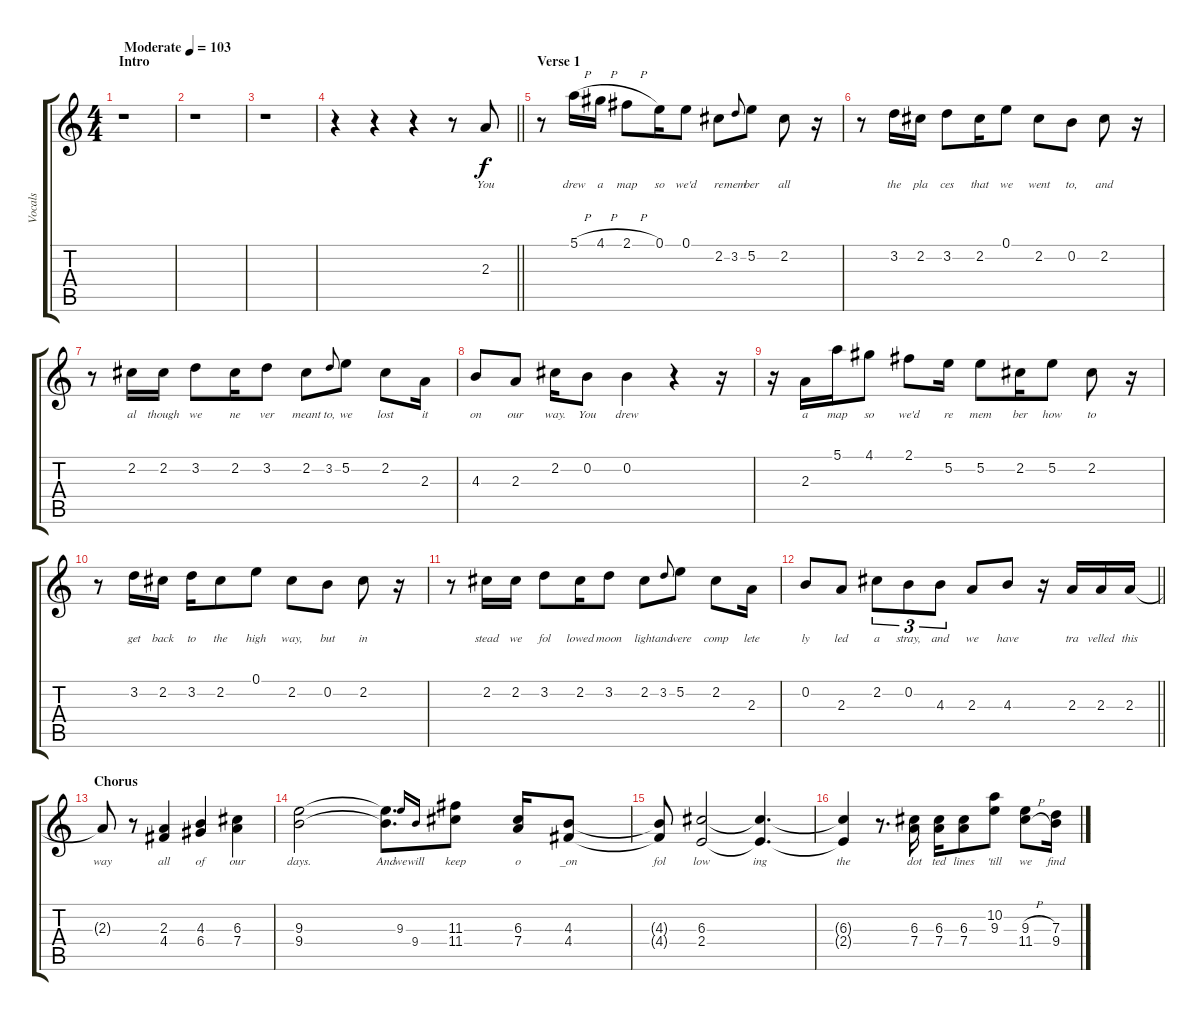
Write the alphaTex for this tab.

\track ("Vocals" "Vocals") {instrument acousticguitarsteel}
\staff {score tabs}
\tuning (E4 B3 G3 D3 A2 E2) {hide}
\ts (4 4)
\section ("" "Intro")
\tempo (103 "Moderate")
\clef g2
\ks c
r.1{dy f instrument acousticguitarsteel} |
r.1 |
r.1 |
\barLineRight lightlight
r.4 r.4 r.4 r.8 2.3.8{lyrics (0 "You") lyrics (1 "") lyrics (2 "") lyrics (3 "") lyrics (4 "")} |
\section ("" "Verse 1")
r.8 5.1{h}.16{lyrics (0 "drew") lyrics (1 "") lyrics (2 "") lyrics (3 "") lyrics (4 "")} 4.1{h}.16{lyrics (0 "a") lyrics (1 "") lyrics (2 "") lyrics (3 "") lyrics (4 "")} 2.1{h}.8{lyrics (0 "map") lyrics (1 "") lyrics (2 "") lyrics (3 "") lyrics (4 "")} 0.1.16{lyrics (0 "so") lyrics (1 "") lyrics (2 "") lyrics (3 "") lyrics (4 "")} 0.1.8{lyrics (0 "we'd") lyrics (1 "") lyrics (2 "") lyrics (3 "") lyrics (4 "")} 2.2.8{lyrics (0 "re") lyrics (1 "") lyrics (2 "") lyrics (3 "") lyrics (4 "")} 3.2.8{lyrics (0 "mem") lyrics (1 "") lyrics (2 "") lyrics (3 "") lyrics (4 "") gr onbeat} 5.2.8{lyrics (0 "ber") lyrics (1 "") lyrics (2 "") lyrics (3 "") lyrics (4 "")} 2.2.8{lyrics (0 "all") lyrics (1 "") lyrics (2 "") lyrics (3 "") lyrics (4 "")} r.16 |
r.8 3.2.16{lyrics (0 "the") lyrics (1 "") lyrics (2 "") lyrics (3 "") lyrics (4 "")} 2.2.16{lyrics (0 "pla") lyrics (1 "") lyrics (2 "") lyrics (3 "") lyrics (4 "")} 3.2.8{lyrics (0 "ces") lyrics (1 "") lyrics (2 "") lyrics (3 "") lyrics (4 "")} 2.2.16{lyrics (0 "that") lyrics (1 "") lyrics (2 "") lyrics (3 "") lyrics (4 "")} 0.1.8{lyrics (0 "we") lyrics (1 "") lyrics (2 "") lyrics (3 "") lyrics (4 "")} 2.2.8{lyrics (0 "went") lyrics (1 "") lyrics (2 "") lyrics (3 "") lyrics (4 "")} 0.2.8{lyrics (0 "to,") lyrics (1 "") lyrics (2 "") lyrics (3 "") lyrics (4 "")} 2.2.8{lyrics (0 "and") lyrics (1 "") lyrics (2 "") lyrics (3 "") lyrics (4 "")} r.16 |
r.8 2.2.16{lyrics (0 "al") lyrics (1 "") lyrics (2 "") lyrics (3 "") lyrics (4 "")} 2.2.16{lyrics (0 "though") lyrics (1 "") lyrics (2 "") lyrics (3 "") lyrics (4 "")} 3.2.8{lyrics (0 "we") lyrics (1 "") lyrics (2 "") lyrics (3 "") lyrics (4 "")} 2.2.16{lyrics (0 "ne") lyrics (1 "") lyrics (2 "") lyrics (3 "") lyrics (4 "")} 3.2.8{lyrics (0 "ver") lyrics (1 "") lyrics (2 "") lyrics (3 "") lyrics (4 "")} 2.2.8{lyrics (0 "meant") lyrics (1 "") lyrics (2 "") lyrics (3 "") lyrics (4 "")} 3.2.8{lyrics (0 "to,") lyrics (1 "") lyrics (2 "") lyrics (3 "") lyrics (4 "") gr onbeat} 5.2.8{lyrics (0 "we") lyrics (1 "") lyrics (2 "") lyrics (3 "") lyrics (4 "")} 2.2.8{lyrics (0 "lost") lyrics (1 "") lyrics (2 "") lyrics (3 "") lyrics (4 "")} 2.3.16{lyrics (0 "it") lyrics (1 "") lyrics (2 "") lyrics (3 "") lyrics (4 "")} |
4.3.8{lyrics (0 "on") lyrics (1 "") lyrics (2 "") lyrics (3 "") lyrics (4 "")} 2.3.8{lyrics (0 "our") lyrics (1 "") lyrics (2 "") lyrics (3 "") lyrics (4 "")} 2.2.16{lyrics (0 "way.") lyrics (1 "") lyrics (2 "") lyrics (3 "") lyrics (4 "")} 0.2.8{lyrics (0 "You") lyrics (1 "") lyrics (2 "") lyrics (3 "") lyrics (4 "")} 0.2.4{lyrics (0 "drew") lyrics (1 "") lyrics (2 "") lyrics (3 "") lyrics (4 "")} r.4 r.16 |
r.16 2.3.16{lyrics (0 "a") lyrics (1 "") lyrics (2 "") lyrics (3 "") lyrics (4 "")} 5.1.16{lyrics (0 "map") lyrics (1 "") lyrics (2 "") lyrics (3 "") lyrics (4 "")} 4.1.8{lyrics (0 "so") lyrics (1 "") lyrics (2 "") lyrics (3 "") lyrics (4 "")} 2.1.8{lyrics (0 "we'd") lyrics (1 "") lyrics (2 "") lyrics (3 "") lyrics (4 "")} 5.2.16{lyrics (0 "re") lyrics (1 "") lyrics (2 "") lyrics (3 "") lyrics (4 "")} 5.2.8{lyrics (0 "mem") lyrics (1 "") lyrics (2 "") lyrics (3 "") lyrics (4 "")} 2.2.16{lyrics (0 "ber") lyrics (1 "") lyrics (2 "") lyrics (3 "") lyrics (4 "")} 5.2.8{lyrics (0 "how") lyrics (1 "") lyrics (2 "") lyrics (3 "") lyrics (4 "")} 2.2.8{lyrics (0 "to") lyrics (1 "") lyrics (2 "") lyrics (3 "") lyrics (4 "")} r.16 |
r.8 3.2.16{lyrics (0 "get") lyrics (1 "") lyrics (2 "") lyrics (3 "") lyrics (4 "")} 2.2.16{lyrics (0 "back") lyrics (1 "") lyrics (2 "") lyrics (3 "") lyrics (4 "")} 3.2.16{lyrics (0 "to") lyrics (1 "") lyrics (2 "") lyrics (3 "") lyrics (4 "")} 2.2.8{lyrics (0 "the") lyrics (1 "") lyrics (2 "") lyrics (3 "") lyrics (4 "")} 0.1.8{lyrics (0 "high") lyrics (1 "") lyrics (2 "") lyrics (3 "") lyrics (4 "")} 2.2.8{lyrics (0 "way,") lyrics (1 "") lyrics (2 "") lyrics (3 "") lyrics (4 "")} 0.2.8{lyrics (0 "but") lyrics (1 "") lyrics (2 "") lyrics (3 "") lyrics (4 "")} 2.2.8{lyrics (0 "in") lyrics (1 "") lyrics (2 "") lyrics (3 "") lyrics (4 "")} r.16 |
r.8 2.2.16{lyrics (0 "stead") lyrics (1 "") lyrics (2 "") lyrics (3 "") lyrics (4 "")} 2.2.16{lyrics (0 "we") lyrics (1 "") lyrics (2 "") lyrics (3 "") lyrics (4 "")} 3.2.8{lyrics (0 "fol") lyrics (1 "") lyrics (2 "") lyrics (3 "") lyrics (4 "")} 2.2.16{lyrics (0 "lowed") lyrics (1 "") lyrics (2 "") lyrics (3 "") lyrics (4 "")} 3.2.8{lyrics (0 "moon") lyrics (1 "") lyrics (2 "") lyrics (3 "") lyrics (4 "")} 2.2.8{lyrics (0 "light") lyrics (1 "") lyrics (2 "") lyrics (3 "") lyrics (4 "")} 3.2.8{lyrics (0 "and") lyrics (1 "") lyrics (2 "") lyrics (3 "") lyrics (4 "") gr onbeat} 5.2.8{lyrics (0 "were") lyrics (1 "") lyrics (2 "") lyrics (3 "") lyrics (4 "")} 2.2.8{lyrics (0 "comp") lyrics (1 "") lyrics (2 "") lyrics (3 "") lyrics (4 "")} 2.3.16{lyrics (0 "lete") lyrics (1 "") lyrics (2 "") lyrics (3 "") lyrics (4 "")} |
\barLineRight lightlight
0.2.8{lyrics (0 "ly") lyrics (1 "") lyrics (2 "") lyrics (3 "") lyrics (4 "")} 2.3.8{lyrics (0 "led") lyrics (1 "") lyrics (2 "") lyrics (3 "") lyrics (4 "")} 2.2.8{tu (3 2) lyrics (0 "a") lyrics (1 "") lyrics (2 "") lyrics (3 "") lyrics (4 "")} 0.2.8{tu (3 2) lyrics (0 "stray,") lyrics (1 "") lyrics (2 "") lyrics (3 "") lyrics (4 "")} 4.3.8{tu (3 2) lyrics (0 "and") lyrics (1 "") lyrics (2 "") lyrics (3 "") lyrics (4 "")} 2.3.8{lyrics (0 "we") lyrics (1 "") lyrics (2 "") lyrics (3 "") lyrics (4 "")} 4.3.8{lyrics (0 "have") lyrics (1 "") lyrics (2 "") lyrics (3 "") lyrics (4 "")} r.16 2.3.16{lyrics (0 "tra") lyrics (1 "") lyrics (2 "") lyrics (3 "") lyrics (4 "")} 2.3.16{lyrics (0 "velled") lyrics (1 "") lyrics (2 "") lyrics (3 "") lyrics (4 "")} 2.3.16{lyrics (0 "this") lyrics (1 "") lyrics (2 "") lyrics (3 "") lyrics (4 "")} |
\section ("" "Chorus")
2.3{t}.8{lyrics (0 "way") lyrics (1 "") lyrics (2 "") lyrics (3 "") lyrics (4 "")} r.8 (2.3 4.4).4{lyrics (0 "all") lyrics (1 "") lyrics (2 "") lyrics (3 "") lyrics (4 "")} (4.3 6.4).4{lyrics (0 "of") lyrics (1 "") lyrics (2 "") lyrics (3 "") lyrics (4 "")} (6.3 7.4).4{lyrics (0 "our") lyrics (1 "") lyrics (2 "") lyrics (3 "") lyrics (4 "")} |
(9.3 9.4).2{lyrics (0 "days.") lyrics (1 "") lyrics (2 "") lyrics (3 "") lyrics (4 "")} (9.3{t} 9.4{t}).8{d lyrics (0 "And") lyrics (1 "") lyrics (2 "") lyrics (3 "") lyrics (4 "")} 9.3.16{lyrics (0 "we") lyrics (1 "") lyrics (2 "") lyrics (3 "") lyrics (4 "") gr onbeat} 9.4.16{lyrics (0 "will") lyrics (1 "") lyrics (2 "") lyrics (3 "") lyrics (4 "") gr onbeat} (11.3 11.4).8{lyrics (0 "keep") lyrics (1 "") lyrics (2 "") lyrics (3 "") lyrics (4 "")} (6.3 7.4).16{lyrics (0 "o") lyrics (1 "") lyrics (2 "") lyrics (3 "") lyrics (4 "")} (4.3 4.4).8{lyrics (0 "_on") lyrics (1 "") lyrics (2 "") lyrics (3 "") lyrics (4 "")} |
(4.3{t} 4.4{t}).8{lyrics (0 "fol") lyrics (1 "") lyrics (2 "") lyrics (3 "") lyrics (4 "")} (6.3 2.4).2{lyrics (0 "low") lyrics (1 "") lyrics (2 "") lyrics (3 "") lyrics (4 "")} (6.3{t} 2.4{t}).4{d lyrics (0 "ing") lyrics (1 "") lyrics (2 "") lyrics (3 "") lyrics (4 "")} |
(6.3{t} 2.4{t}).4{lyrics (0 "the") lyrics (1 "") lyrics (2 "") lyrics (3 "") lyrics (4 "")} r.8{d} (6.3 7.4).16{lyrics (0 "dot") lyrics (1 "") lyrics (2 "") lyrics (3 "") lyrics (4 "")} (6.3 7.4).16{lyrics (0 "ted") lyrics (1 "") lyrics (2 "") lyrics (3 "") lyrics (4 "")} (6.3 7.4).8{lyrics (0 "lines") lyrics (1 "") lyrics (2 "") lyrics (3 "") lyrics (4 "")} (10.2 9.3).8{lyrics (0 "'till") lyrics (1 "") lyrics (2 "") lyrics (3 "") lyrics (4 "")} (9.3{h} 11.4{h}).8{lyrics (0 "we") lyrics (1 "") lyrics (2 "") lyrics (3 "") lyrics (4 "")} (7.3 9.4).16{lyrics (0 "find") lyrics (1 "") lyrics (2 "") lyrics (3 "") lyrics (4 "")}
